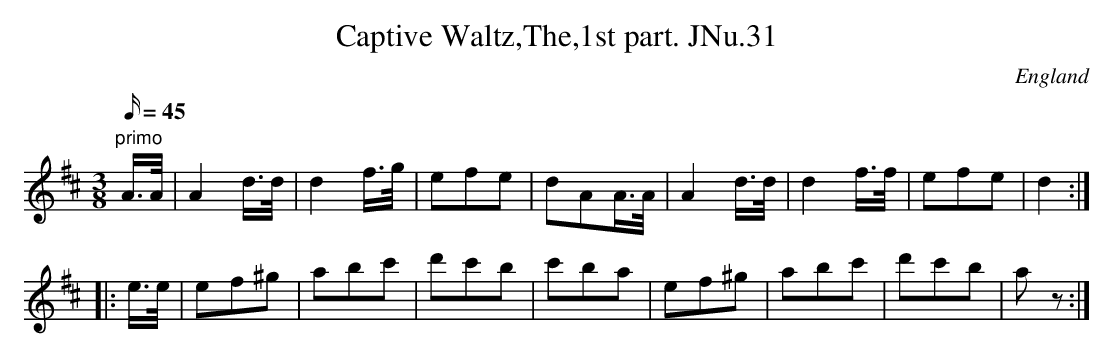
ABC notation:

X:1
T:Captive Waltz,The,1st part. JNu.31
M:3/8
L:1/16
Q:45
O:England
K:D
"primo"A>A|A4d>d|d4f>g|e2f2e2|d2A2A>A|
A4d>d|d4f>f|e2f2e2|d4::!
e>e|e2f2^g2|a2b2c'2|d'2c'2b2|c'2b2a2|
e2f2^g2|a2b2c'2|d'2c'2b2|a2z2:|]
